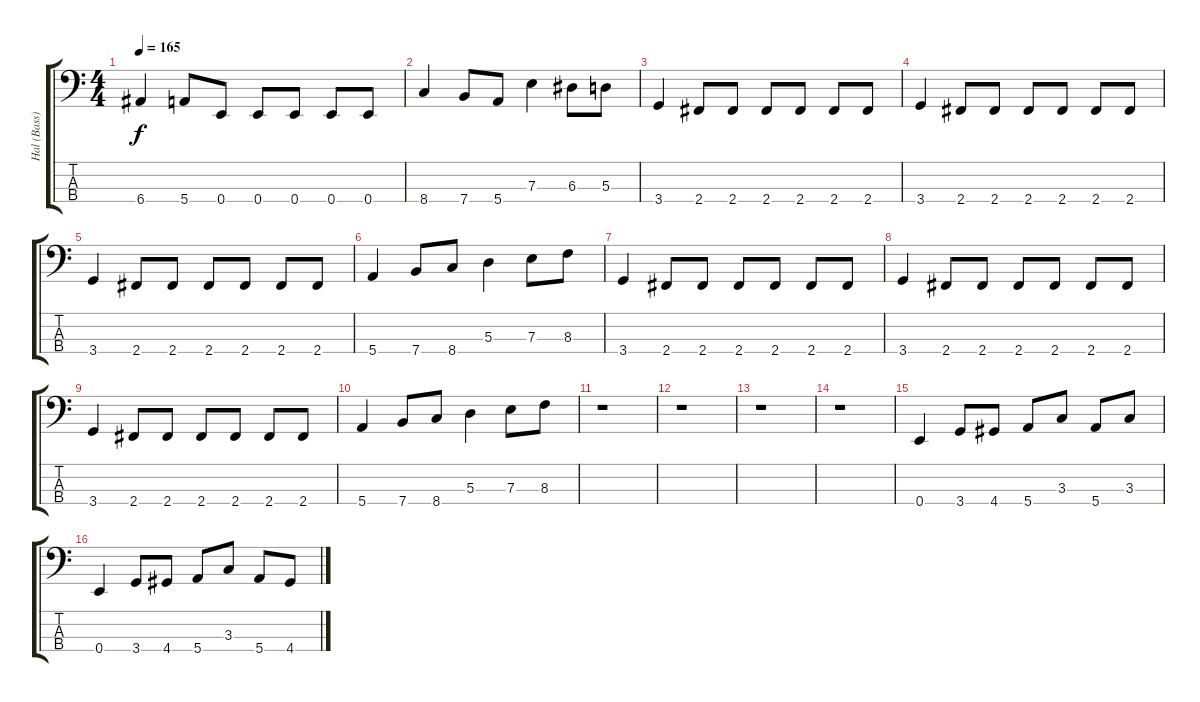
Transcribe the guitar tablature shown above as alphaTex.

\track ("Hal (Bass)" "Hal (Bass)") {instrument electricbassfinger}
\staff {score tabs}
\tuning (G2 D2 A1 E1) {hide}
\ts (4 4)
\tempo 165
\clef f4
\ks c
6.4.4{dy f} 5.4.8 0.4.8 0.4.8 0.4.8 0.4.8 0.4.8 |
8.4.4 7.4.8 5.4.8 7.3.4 6.3.8 5.3.8 |
3.4.4 2.4.8 2.4.8 2.4.8 2.4.8 2.4.8 2.4.8 |
3.4.4 2.4.8 2.4.8 2.4.8 2.4.8 2.4.8 2.4.8 |
3.4.4 2.4.8 2.4.8 2.4.8 2.4.8 2.4.8 2.4.8 |
5.4.4 7.4.8 8.4.8 5.3.4 7.3.8 8.3.8 |
3.4.4 2.4.8 2.4.8 2.4.8 2.4.8 2.4.8 2.4.8 |
3.4.4 2.4.8 2.4.8 2.4.8 2.4.8 2.4.8 2.4.8 |
3.4.4 2.4.8 2.4.8 2.4.8 2.4.8 2.4.8 2.4.8 |
5.4.4 7.4.8 8.4.8 5.3.4 7.3.8 8.3.8 |
r.1 |
r.1 |
r.1 |
r.1 |
0.4.4 3.4.8 4.4.8 5.4.8 3.3.8 5.4.8 3.3.8 |
0.4.4 3.4.8 4.4.8 5.4.8 3.3.8 5.4.8 4.4.8
